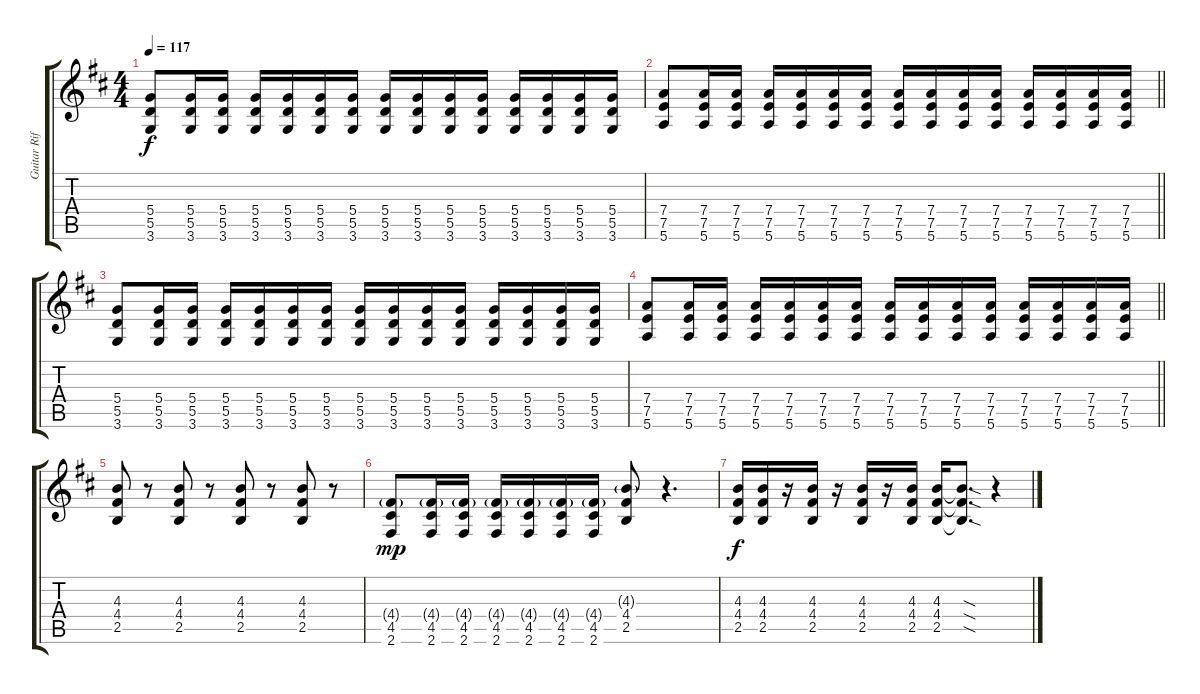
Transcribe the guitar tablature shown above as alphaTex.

\track ("Guitar Riff" "Guitar Rif") {instrument distortionguitar}
\staff {score tabs}
\tuning (E4 B3 G3 D3 A2 E2) {hide}
\ts (4 4)
\tempo 117
\clef g2
\ks d
(5.4 5.5 3.6).8{dy f} (5.4 5.5 3.6).16 (5.4 5.5 3.6).16 (5.4 5.5 3.6).16 (5.4 5.5 3.6).16 (5.4 5.5 3.6).16 (5.4 5.5 3.6).16 (5.4 5.5 3.6).16 (5.4 5.5 3.6).16 (5.4 5.5 3.6).16 (5.4 5.5 3.6).16 (5.4 5.5 3.6).16 (5.4 5.5 3.6).16 (5.4 5.5 3.6).16 (5.4 5.5 3.6).16 |
\barLineRight lightlight
(7.4 7.5 5.6).8 (7.4 7.5 5.6).16 (7.4 7.5 5.6).16 (7.4 7.5 5.6).16 (7.4 7.5 5.6).16 (7.4 7.5 5.6).16 (7.4 7.5 5.6).16 (7.4 7.5 5.6).16 (7.4 7.5 5.6).16 (7.4 7.5 5.6).16 (7.4 7.5 5.6).16 (7.4 7.5 5.6).16 (7.4 7.5 5.6).16 (7.4 7.5 5.6).16 (7.4 7.5 5.6).16 |
(5.4 5.5 3.6).8 (5.4 5.5 3.6).16 (5.4 5.5 3.6).16 (5.4 5.5 3.6).16 (5.4 5.5 3.6).16 (5.4 5.5 3.6).16 (5.4 5.5 3.6).16 (5.4 5.5 3.6).16 (5.4 5.5 3.6).16 (5.4 5.5 3.6).16 (5.4 5.5 3.6).16 (5.4 5.5 3.6).16 (5.4 5.5 3.6).16 (5.4 5.5 3.6).16 (5.4 5.5 3.6).16 |
\barLineRight lightlight
(7.4 7.5 5.6).8 (7.4 7.5 5.6).16 (7.4 7.5 5.6).16 (7.4 7.5 5.6).16 (7.4 7.5 5.6).16 (7.4 7.5 5.6).16 (7.4 7.5 5.6).16 (7.4 7.5 5.6).16 (7.4 7.5 5.6).16 (7.4 7.5 5.6).16 (7.4 7.5 5.6).16 (7.4 7.5 5.6).16 (7.4 7.5 5.6).16 (7.4 7.5 5.6).16 (7.4 7.5 5.6).16 |
(4.3 4.4 2.5).8 r.8 (4.3 4.4 2.5).8 r.8 (4.3 4.4 2.5).8 r.8 (4.3 4.4 2.5).8 r.8 |
(4.4{g} 4.5 2.6).8{dy mp} (4.4{g} 4.5 2.6).16 (4.4{g} 4.5 2.6).16 (4.4{g} 4.5 2.6).16 (4.4{g} 4.5 2.6).16 (4.4{g} 4.5 2.6).16 (4.4{g} 4.5 2.6).16 (4.3{g} 4.4 2.5).8 r.4{d} |
(4.3 4.4 2.5).16{dy f} (4.3 4.4 2.5).16 r.16 (4.3 4.4 2.5).16 r.16 (4.3 4.4 2.5).16 r.16 (4.3 4.4 2.5).16 (4.3 4.4 2.5).16 (4.3{sod t} 4.4{sod t} 2.5{sod t}).8{d} r.4
